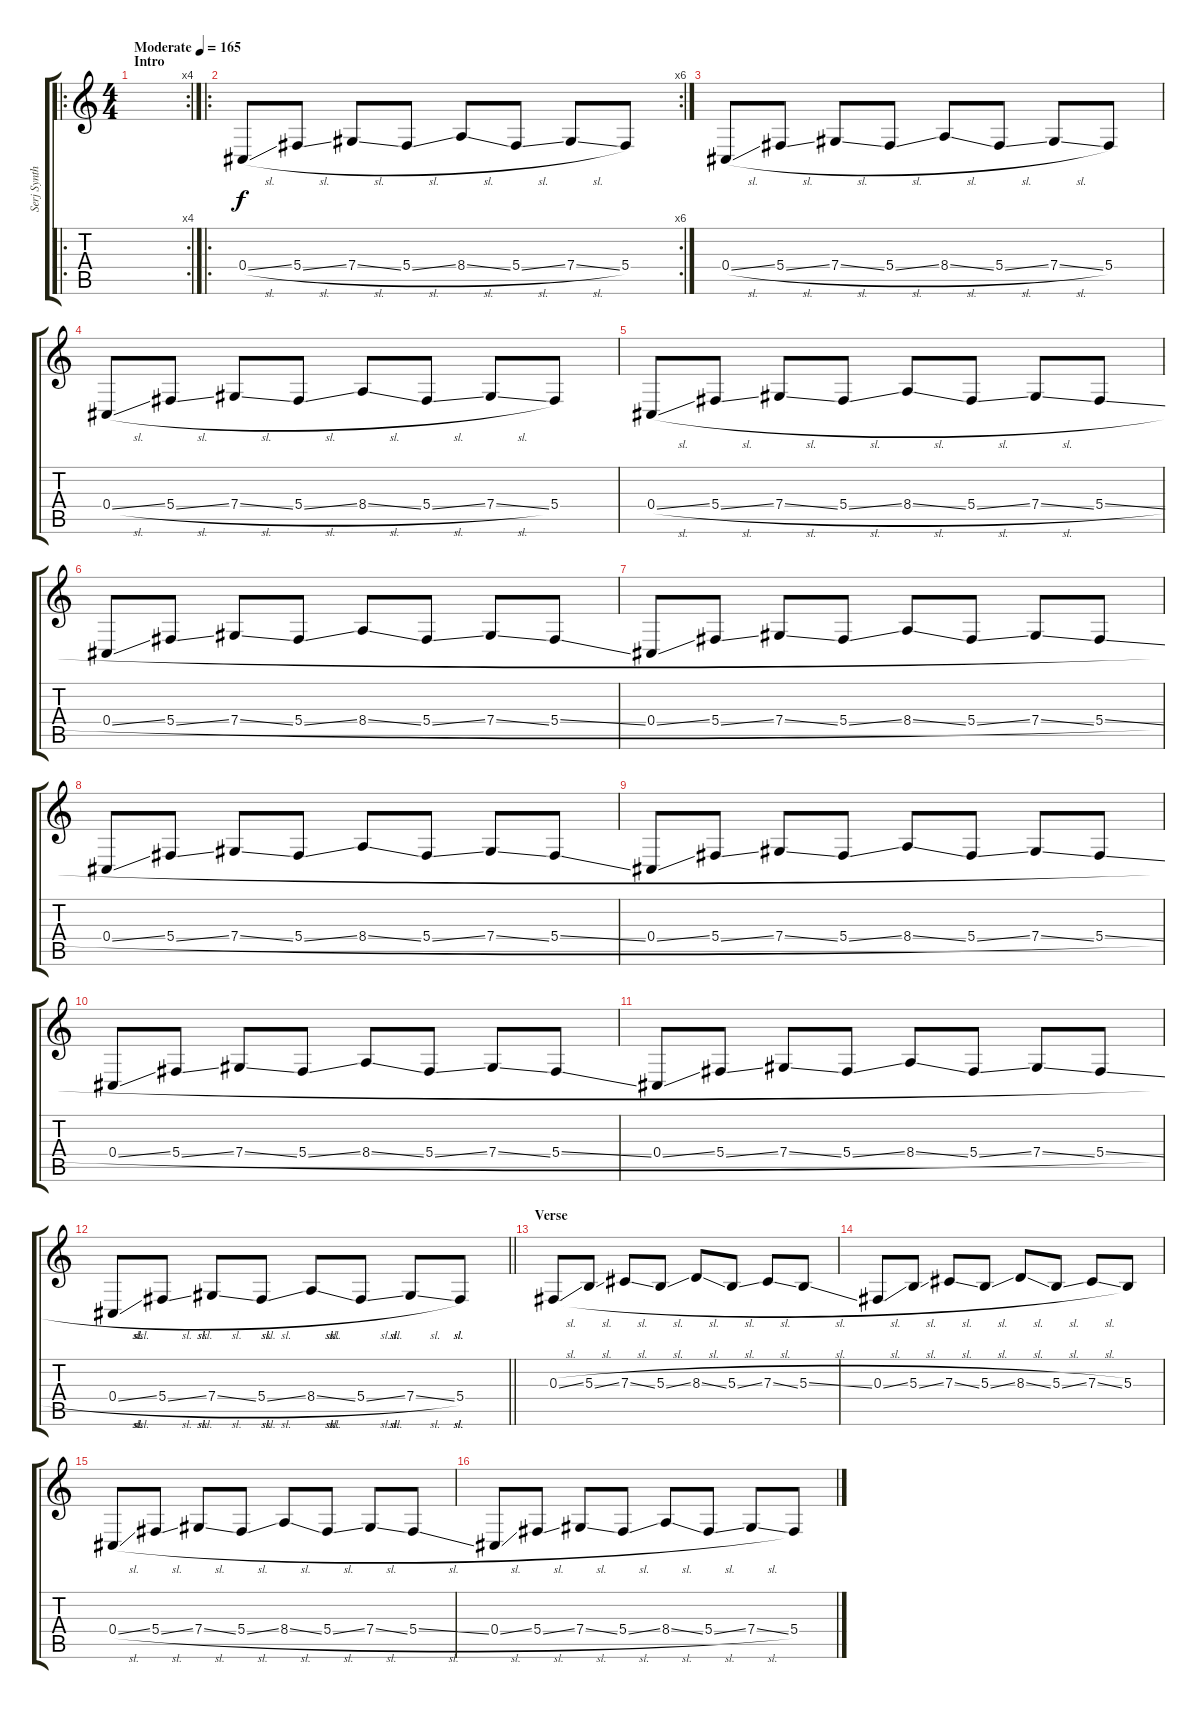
\track ("Serj Synth 2" "Serj Synth") {instrument lead1square}
\staff {score tabs}
\tuning (Eb4 Bb3 Gb3 Db3 Ab2 Db2) {hide}
\ro
\rc 4
\ts (4 4)
\section ("" "Intro")
\tempo (165 "Moderate")
\clef g2
\ks c
|
\ro
\rc 6
0.4{sl}.8 5.4{sl}.8 7.4{sl}.8 5.4{sl}.8 8.4{sl}.8 5.4{sl}.8 7.4{sl}.8 5.4.8 |
0.4{sl}.8 5.4{sl}.8 7.4{sl}.8 5.4{sl}.8 8.4{sl}.8 5.4{sl}.8 7.4{sl}.8 5.4.8 |
0.4{sl}.8 5.4{sl}.8 7.4{sl}.8 5.4{sl}.8 8.4{sl}.8 5.4{sl}.8 7.4{sl}.8 5.4.8 |
0.4{sl}.8 5.4{sl}.8 7.4{sl}.8 5.4{sl}.8 8.4{sl}.8 5.4{sl}.8 7.4{sl}.8 5.4{sl}.8 |
0.4{sl}.8 5.4{sl}.8 7.4{sl}.8 5.4{sl}.8 8.4{sl}.8 5.4{sl}.8 7.4{sl}.8 5.4{sl}.8 |
0.4{sl}.8 5.4{sl}.8 7.4{sl}.8 5.4{sl}.8 8.4{sl}.8 5.4{sl}.8 7.4{sl}.8 5.4{sl}.8 |
0.4{sl}.8 5.4{sl}.8 7.4{sl}.8 5.4{sl}.8 8.4{sl}.8 5.4{sl}.8 7.4{sl}.8 5.4{sl}.8 |
0.4{sl}.8 5.4{sl}.8 7.4{sl}.8 5.4{sl}.8 8.4{sl}.8 5.4{sl}.8 7.4{sl}.8 5.4{sl}.8 |
0.4{sl}.8 5.4{sl}.8 7.4{sl}.8 5.4{sl}.8 8.4{sl}.8 5.4{sl}.8 7.4{sl}.8 5.4{sl}.8 |
0.4{sl}.8 5.4{sl}.8 7.4{sl}.8 5.4{sl}.8 8.4{sl}.8 5.4{sl}.8 7.4{sl}.8 5.4{sl}.8 |
\barLineRight lightlight
0.4{sl}.8 5.4{sl}.8 7.4{sl}.8 5.4{sl}.8 8.4{sl}.8 5.4{sl}.8 7.4{sl}.8 5.4.8 |
\section ("" "Verse")
0.3{sl}.8 5.3{sl}.8 7.3{sl}.8 5.3{sl}.8 8.3{sl}.8 5.3{sl}.8 7.3{sl}.8 5.3{sl}.8 |
0.3{sl}.8 5.3{sl}.8 7.3{sl}.8 5.3{sl}.8 8.3{sl}.8 5.3{sl}.8 7.3{sl}.8 5.3.8 |
0.4{sl}.8 5.4{sl}.8 7.4{sl}.8 5.4{sl}.8 8.4{sl}.8 5.4{sl}.8 7.4{sl}.8 5.4{sl}.8 |
0.4{sl}.8 5.4{sl}.8 7.4{sl}.8 5.4{sl}.8 8.4{sl}.8 5.4{sl}.8 7.4{sl}.8 5.4.8
